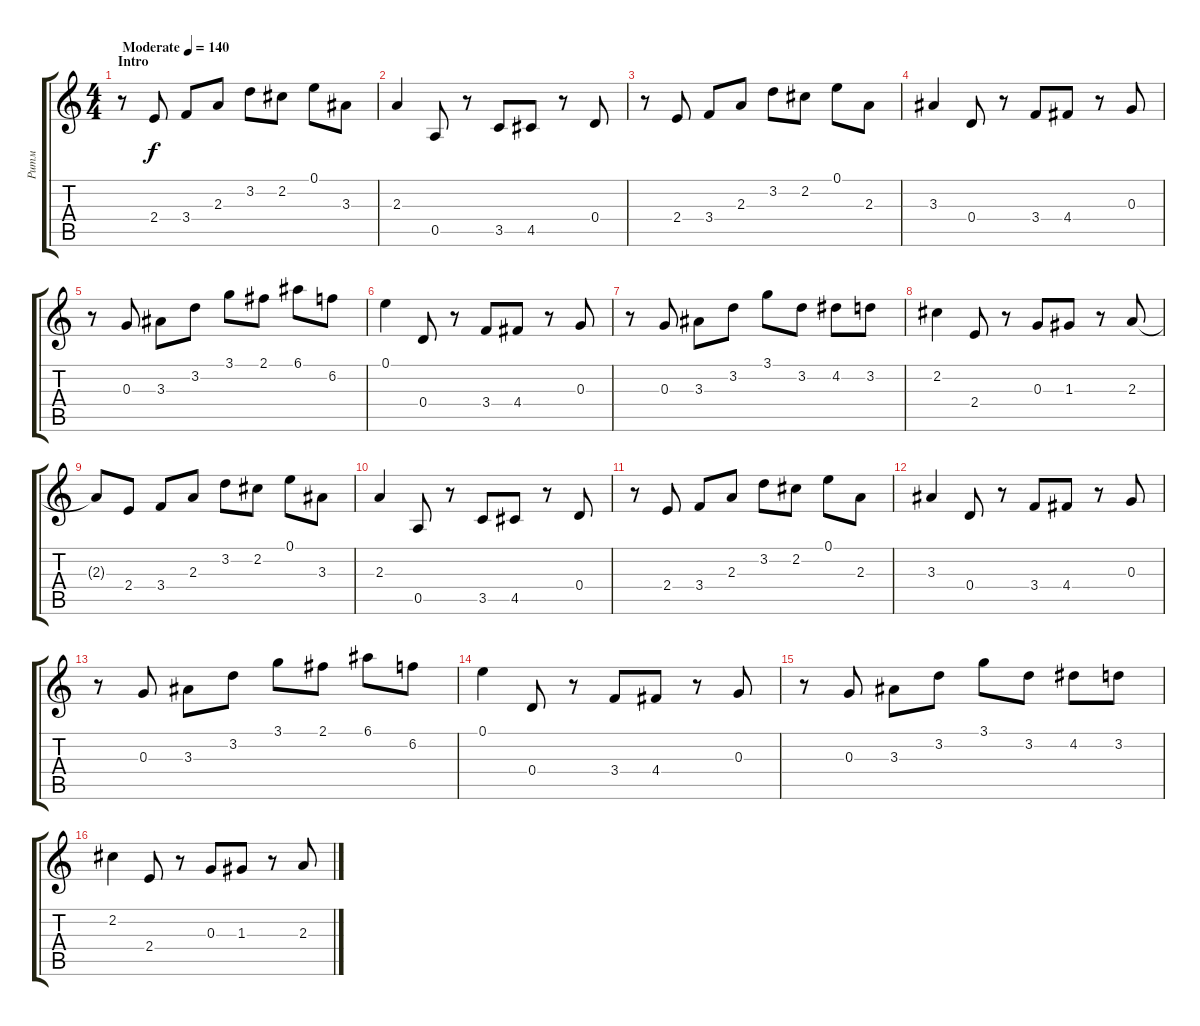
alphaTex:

\track ("Ритм" "Ритм") {instrument electricguitarclean}
\staff {score tabs}
\tuning (E4 B3 G3 D3 A2 E2) {hide}
\ts (4 4)
\section ("" "Intro ")
\tempo (140 "Moderate")
\clef g2
\ks c
r.8{dy f instrument electricguitarclean} 2.4.8 3.4.8 2.3.8 3.2.8 2.2.8 0.1.8 3.3.8 |
2.3.4 0.5.8 r.8 3.5.8 4.5.8 r.8 0.4.8 |
r.8 2.4.8 3.4.8 2.3.8 3.2.8 2.2.8 0.1.8 2.3.8 |
3.3.4 0.4.8 r.8 3.4.8 4.4.8 r.8 0.3.8 |
r.8 0.3.8 3.3.8 3.2.8 3.1.8 2.1.8 6.1.8 6.2.8 |
0.1.4 0.4.8 r.8 3.4.8 4.4.8 r.8 0.3.8 |
r.8 0.3.8 3.3.8 3.2.8 3.1.8 3.2.8 4.2.8 3.2.8 |
2.2.4 2.4.8 r.8 0.3.8 1.3.8 r.8 2.3.8 |
2.3{t}.8 2.4.8 3.4.8 2.3.8 3.2.8 2.2.8 0.1.8 3.3.8 |
2.3.4 0.5.8 r.8 3.5.8 4.5.8 r.8 0.4.8 |
r.8 2.4.8 3.4.8 2.3.8 3.2.8 2.2.8 0.1.8 2.3.8 |
3.3.4 0.4.8 r.8 3.4.8 4.4.8 r.8 0.3.8 |
r.8 0.3.8 3.3.8 3.2.8 3.1.8 2.1.8 6.1.8 6.2.8 |
0.1.4 0.4.8 r.8 3.4.8 4.4.8 r.8 0.3.8 |
r.8 0.3.8 3.3.8 3.2.8 3.1.8 3.2.8 4.2.8 3.2.8 |
2.2.4 2.4.8 r.8 0.3.8 1.3.8 r.8 2.3.8
